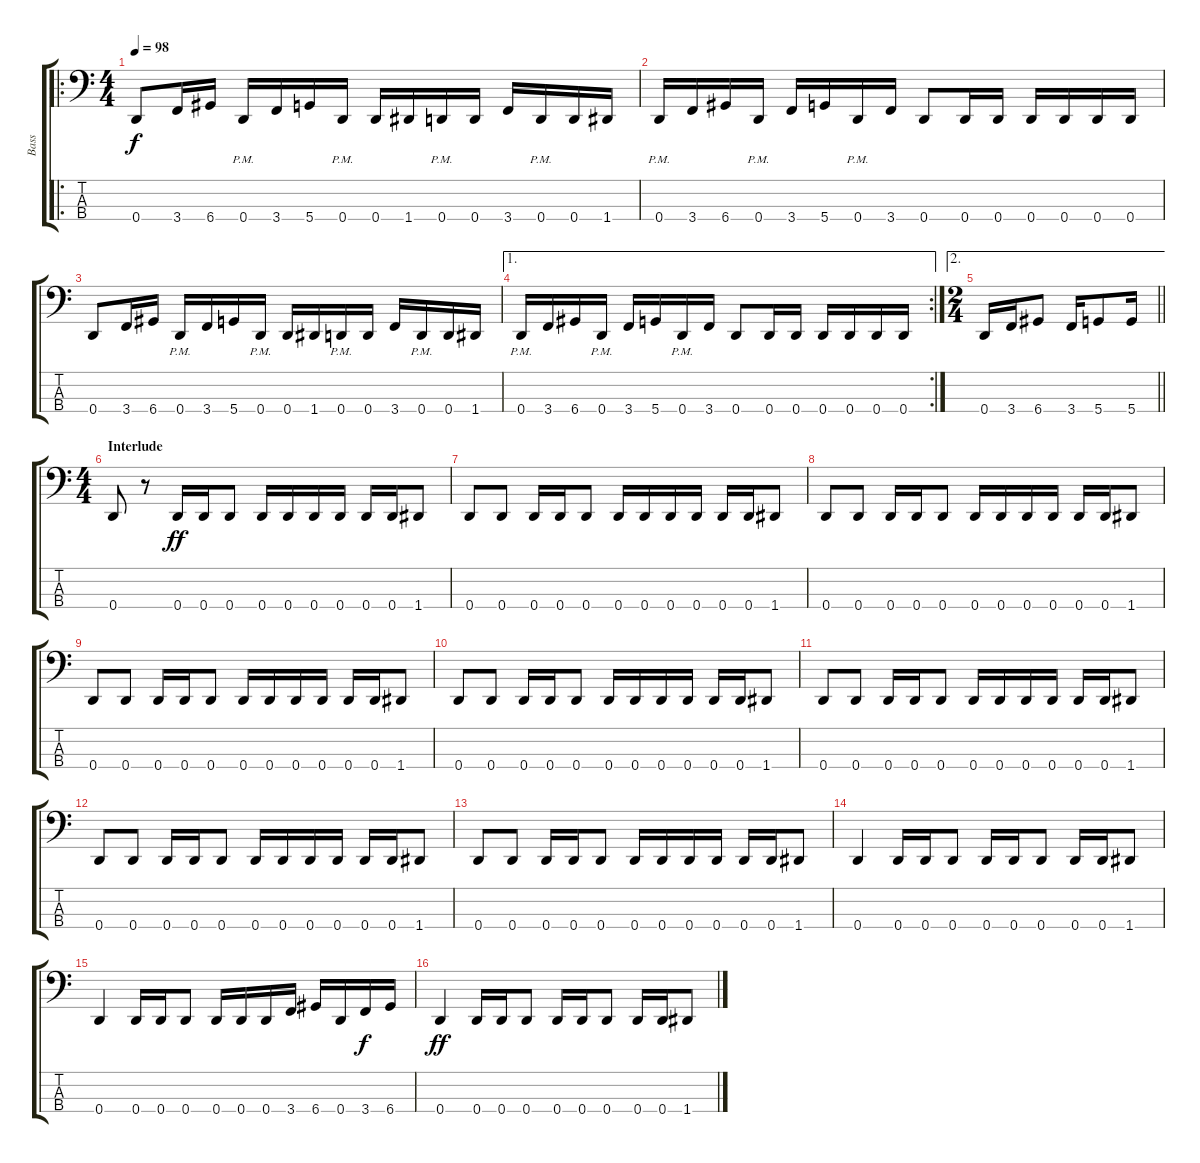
\track ("Bass" "Bass") {instrument distortionguitar}
\staff {score tabs}
\tuning (G2 D2 A1 D1) {hide}
\ro
\ts (4 4)
\tempo 98
\clef f4
\ks c
0.4.8{dy f} 3.4.16 6.4.16 0.4{pm}.16 3.4.16 5.4.16 0.4{pm}.16 0.4.16 1.4.16 0.4{pm}.16 0.4.16 3.4.16 0.4{pm}.16 0.4.16 1.4.16 |
0.4{pm}.16 3.4.16 6.4.16 0.4{pm}.16 3.4.16 5.4.16 0.4{pm}.16 3.4.16 0.4.8 0.4.16 0.4.16 0.4.16 0.4.16 0.4.16 0.4.16 |
0.4.8 3.4.16 6.4.16 0.4{pm}.16 3.4.16 5.4.16 0.4{pm}.16 0.4.16 1.4.16 0.4{pm}.16 0.4.16 3.4.16 0.4{pm}.16 0.4.16 1.4.16 |
\ae 1
\rc 2
0.4{pm}.16 3.4.16 6.4.16 0.4{pm}.16 3.4.16 5.4.16 0.4{pm}.16 3.4.16 0.4.8 0.4.16 0.4.16 0.4.16 0.4.16 0.4.16 0.4.16 |
\ae 2
\ts (2 4)
\barLineRight lightlight
0.4.16 3.4.16 6.4.8 3.4.16 5.4.8 5.4.16 |
\ts (4 4)
\section ("" "Interlude")
0.4.8 r.8 0.4.16{dy ff} 0.4.16 0.4.8 0.4.16 0.4.16 0.4.16 0.4.16 0.4.16 0.4.16 1.4.8 |
0.4.8 0.4.8 0.4.16 0.4.16 0.4.8 0.4.16 0.4.16 0.4.16 0.4.16 0.4.16 0.4.16 1.4.8 |
0.4.8 0.4.8 0.4.16 0.4.16 0.4.8 0.4.16 0.4.16 0.4.16 0.4.16 0.4.16 0.4.16 1.4.8 |
0.4.8 0.4.8 0.4.16 0.4.16 0.4.8 0.4.16 0.4.16 0.4.16 0.4.16 0.4.16 0.4.16 1.4.8 |
0.4.8 0.4.8 0.4.16 0.4.16 0.4.8 0.4.16 0.4.16 0.4.16 0.4.16 0.4.16 0.4.16 1.4.8 |
0.4.8 0.4.8 0.4.16 0.4.16 0.4.8 0.4.16 0.4.16 0.4.16 0.4.16 0.4.16 0.4.16 1.4.8 |
0.4.8 0.4.8 0.4.16 0.4.16 0.4.8 0.4.16 0.4.16 0.4.16 0.4.16 0.4.16 0.4.16 1.4.8 |
0.4.8 0.4.8 0.4.16 0.4.16 0.4.8 0.4.16 0.4.16 0.4.16 0.4.16 0.4.16 0.4.16 1.4.8 |
0.4.4 0.4.16 0.4.16 0.4.8 0.4.16 0.4.16 0.4.8 0.4.16 0.4.16 1.4.8 |
0.4.4 0.4.16 0.4.16 0.4.8 0.4.16 0.4.16 0.4.16 3.4.16 6.4.16 0.4.16 3.4.16{dy f} 6.4.16 |
0.4.4{dy ff} 0.4.16 0.4.16 0.4.8 0.4.16 0.4.16 0.4.8 0.4.16 0.4.16 1.4.8
